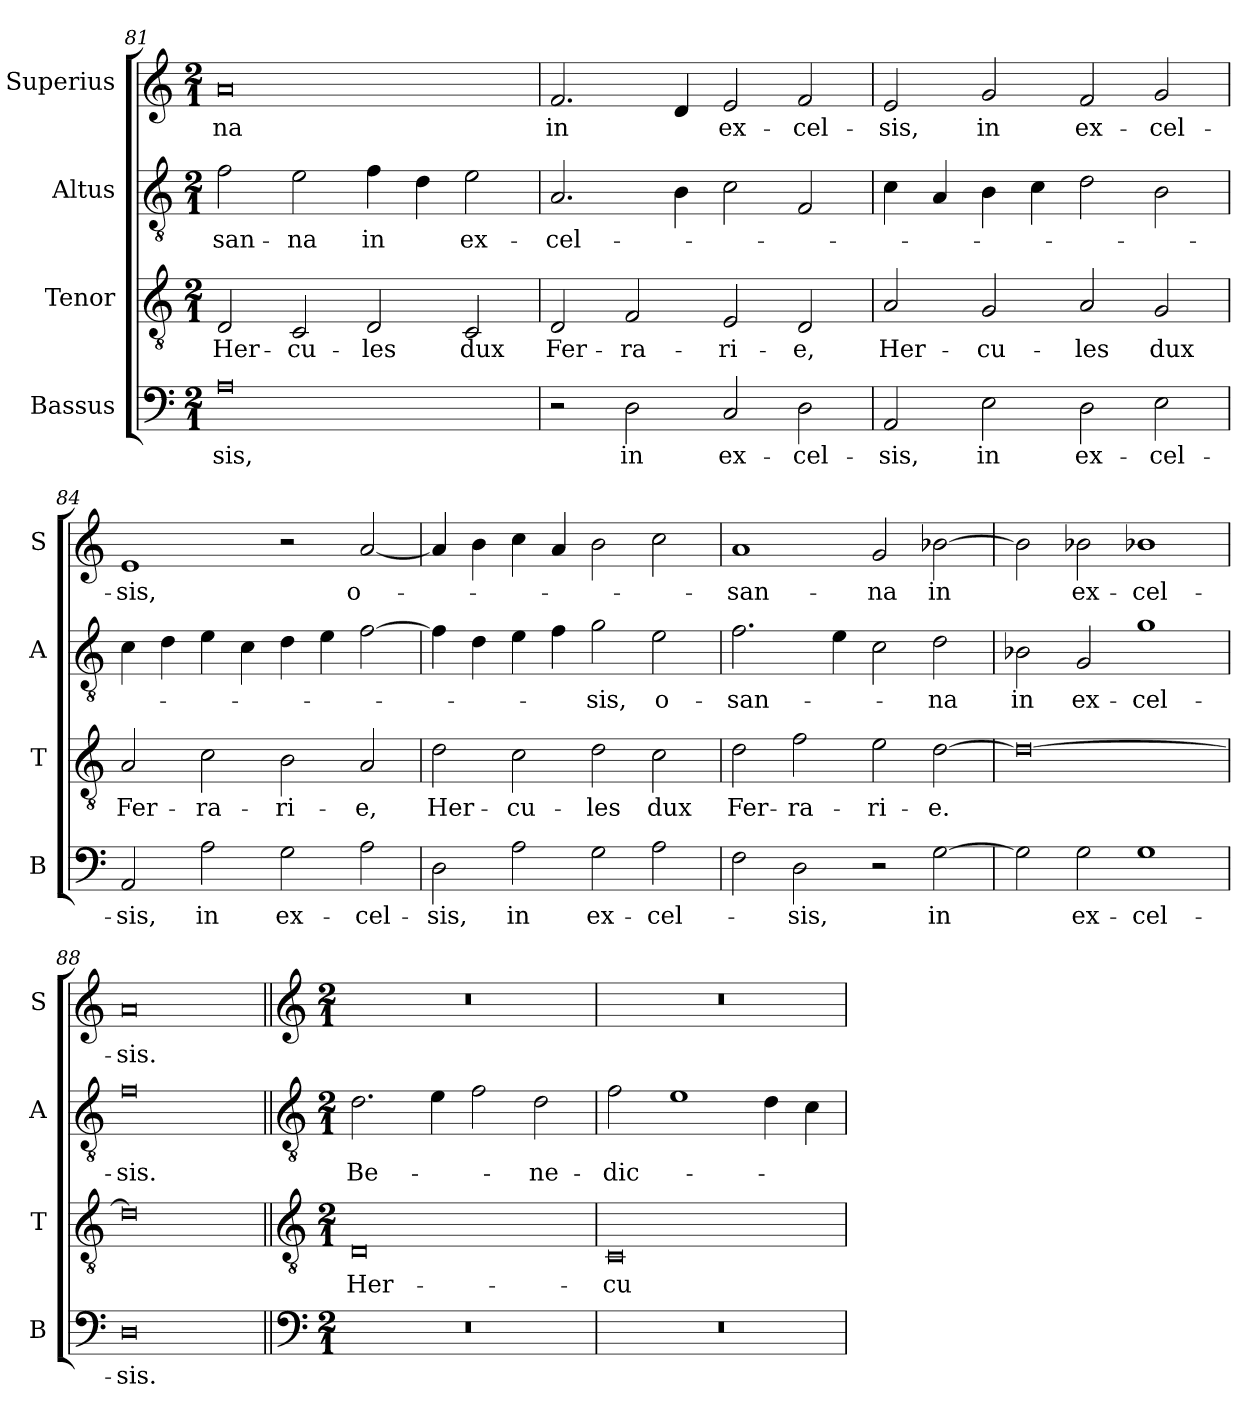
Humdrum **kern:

**kern	**text	**kern	**text	**kern	**text	**kern	**text
*part4	*part4	*part3	*part3	*part2	*part2	*part1	*part1
*staff4	*staff4	*staff3	*staff3	*staff2	*staff2	*staff1	*staff1
*I"Bassus	*	*I"Tenor	*	*I"Altus	*	*I"Superius	*
*I'B	*	*I'T	*	*I'A	*	*I'S	*
*clefF4	*	*clefGv2	*	*clefGv2	*	*clefG2	*
*k[]	*	*k[]	*	*k[]	*	*k[]	*
*M2/1	*	*M2/1	*	*M2/1	*	*M2/1	*
=81	=81	=81	=81	=81	=81	=81	=81
0A	-sis,	2D/	Her-	2f\	-san-	0a	-na
.	.	2C/	-cu-	2e\	-na	.	.
.	.	2D/	-les	4f\	in	.	.
.	.	.	.	4d\	.	.	.
.	.	2C/	dux	2e\	ex-	.	.
=82	=82	=82	=82	=82	=82	=82	=82
2r	.	2D/	Fer-	2.A/	-cel-	2.f/	in
2D\	in	2F/	-ra-	.	.	.	.
.	.	.	.	4B\	.	4d/	.
2C/	ex-	2E/	-ri-	2c\	.	2e/	ex-
2D\	-cel-	2D/	-e,	2F/	.	2f/	-cel-
=83	=83	=83	=83	=83	=83	=83	=83
2AA/	-sis,	2A/	Her-	4c\	.	2e/	-sis,
.	.	.	.	4A/	.	.	.
2E\	in	2G/	-cu-	4B\	.	2g/	in
.	.	.	.	4c\	.	.	.
2D\	ex-	2A/	-les	2d\	.	2f/	ex-
2E\	-cel-	2G/	dux	2B\	.	2g/	-cel-
=84	=84	=84	=84	=84	=84	=84	=84
2AA/	-sis,	2A/	Fer-	4c\	.	1e	-sis,
.	.	.	.	4d\	.	.	.
2A\	in	2c\	-ra-	4e\	.	.	.
.	.	.	.	4c\	.	.	.
2G\	ex-	2B\	-ri-	4d\	.	2r	.
.	.	.	.	4e\	.	.	.
2A\	-cel-	2A/	-e,	[2f\	.	[2a/	o-
=85	=85	=85	=85	=85	=85	=85	=85
2D\	-sis,	2d\	Her-	4f\]	.	4a/]	.
.	.	.	.	4d\	.	4b\	.
2A\	in	2c\	-cu-	4e\	.	4cc\	.
.	.	.	.	4f\	.	4a/	.
2G\	ex-	2d\	-les	2g\	-sis,	2b\	.
2A\	-cel-	2c\	dux	2e\	o-	2cc\	.
=86	=86	=86	=86	=86	=86	=86	=86
2F\	.	2d\	Fer-	2.f\	-san-	1a	-san-
2D\	-sis,	2f\	-ra-	.	.	.	.
.	.	.	.	4e\	.	.	.
2r	.	2e\	-ri-	2c\	.	2g/	-na
[2G\	in	[2d\	-e.	2d\	-na	[2b-X\	in
=87	=87	=87	=87	=87	=87	=87	=87
2G\]	.	0d_	.	2B-X\	in	2b-\]	.
2G\	ex-	.	.	2G/	ex-	2b-X\	ex-
1G	-cel-	.	.	1g	-cel-	1b-X	-cel-
=88	=88	=88	=88	=88	=88	=88	=88
0D	-sis.	0d]	.	0f	-sis.	0a	-sis.
!!LO:LB:g=z
=89||	=89||	=89||	=89||	=89||	=89||	=89||	=89||
*clefF4	*	*clefGv2	*	*clefGv2	*	*clefG2	*
*k[]	*	*k[]	*	*k[]	*	*k[]	*
*M2/1	*	*M2/1	*	*M2/1	*	*M2/1	*
0r	.	0D	Her-	2.d\	Be-	0r	.
.	.	.	.	4e\	.	.	.
.	.	.	.	2f\	.	.	.
.	.	.	.	2d\	-ne-	.	.
=90	=90	=90	=90	=90	=90	=90	=90
0r	.	0C	-cu-	2f\	-dic-	0r	.
.	.	.	.	1e	.	.	.
.	.	.	.	4d\	.	.	.
.	.	.	.	4c\	.	.	.
=	=	=	=	=	=	=	=
*-	*-	*-	*-	*-	*-	*-	*-
